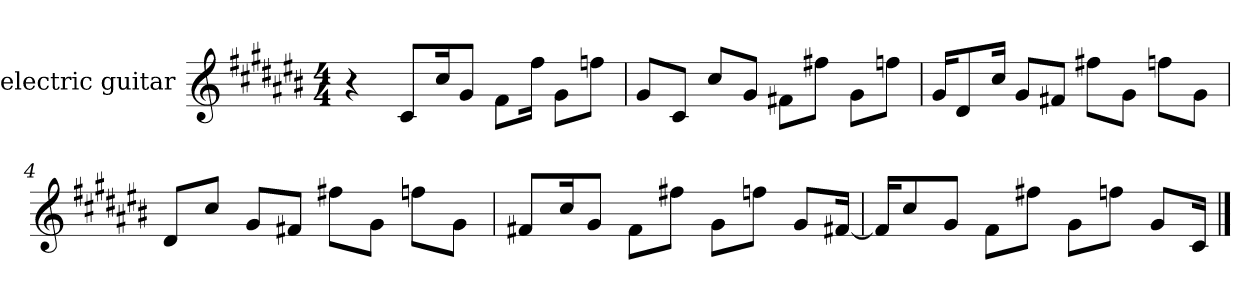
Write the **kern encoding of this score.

**kern
*part1
*staff1
*I"electric guitar
*I'Elec Gtr
*clefG2
*k[f#c#g#d#a#e#b#]
*C#:
*M4/4
*MM130
=1
4r
8c#/L
16cc#/K
8g#/J
8f#\L
16ff#\Jk
8g#\L
8ffn\J
=2
8g#/L
8c#/J
8cc#/L
8g#/J
8f#X\L
8ff#X\J
8g#\L
8ffn\J
=3
16g#/KL
8d#/
16cc#/Jk
8g#/L
8f#X/J
8ff#X\L
8g#\J
8ffn\L
8g#\J
=4
8d#/L
8cc#/J
8g#/L
8f#X/J
8ff#X\L
8g#\J
8ffn\L
8g#\J
=5
8f#X/L
16cc#/K
8g#/J
8f#\L
8ff#X\J
8g#\L
8ffn\J
8g#/L
[16f#X/Jk
=6
16f#/KL]
8cc#/
8g#/J
8f#\L
8ff#X\J
8g#\L
8ffn\J
8g#/L
16c#/Jk
==
*-
